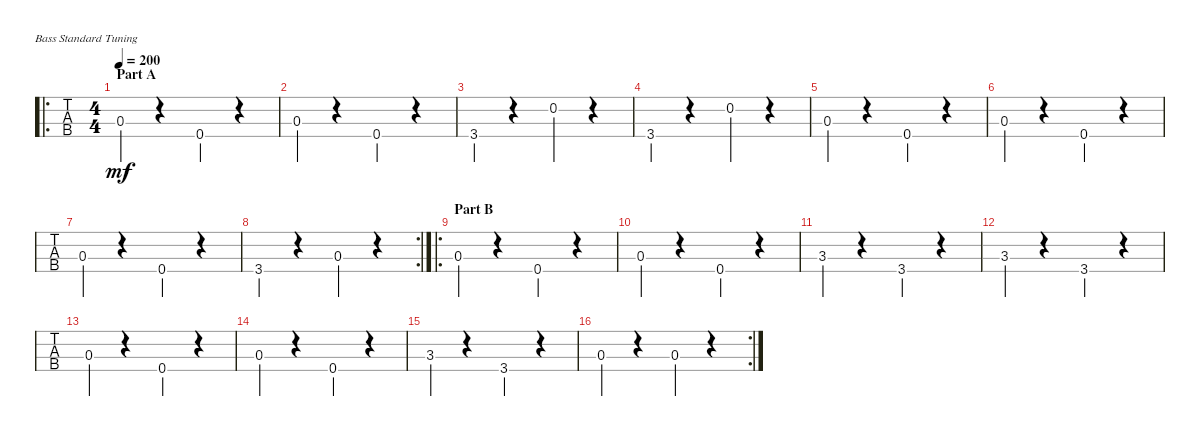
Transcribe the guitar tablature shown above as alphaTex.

\defaultSystemsLayout 4
\bracketExtendMode groupsimilarinstruments
\singleTrackTrackNamePolicy hidden
\multiTrackTrackNamePolicy hidden
\otherSystemsTrackNameOrientation horizontal
\track ("Acoustic Bass" "A-Bass") {instrument acousticbass}
\staff {tabs}
\tuning (G2 D2 A1 E1)
\ro
\ts (4 4)
\section ("" "Part A")
\tempo 200
\clef f4
\ks a
0.3.4{dy mf instrument acousticbass} r.4 0.4.4 r.4 |
0.3.4 r.4 0.4.4 r.4 |
3.4.4 r.4 0.2.4 r.4 |
3.4.4 r.4 0.2.4 r.4 |
0.3.4 r.4 0.4.4 r.4 |
0.3.4 r.4 0.4.4 r.4 |
0.3.4 r.4 0.4.4 r.4 |
\rc 2
3.4.4 r.4 0.3.4 r.4 |
\ro
\section ("" "Part B")
\ks c
0.3.4 r.4 0.4.4 r.4 |
0.3.4 r.4 0.4.4 r.4 |
3.3.4 r.4 3.4.4 r.4 |
3.3.4 r.4 3.4.4 r.4 |
0.3.4 r.4 0.4.4 r.4 |
0.3.4 r.4 0.4.4 r.4 |
3.3.4 r.4 3.4.4 r.4 |
\rc 2
0.3.4 r.4 0.3.4 r.4
